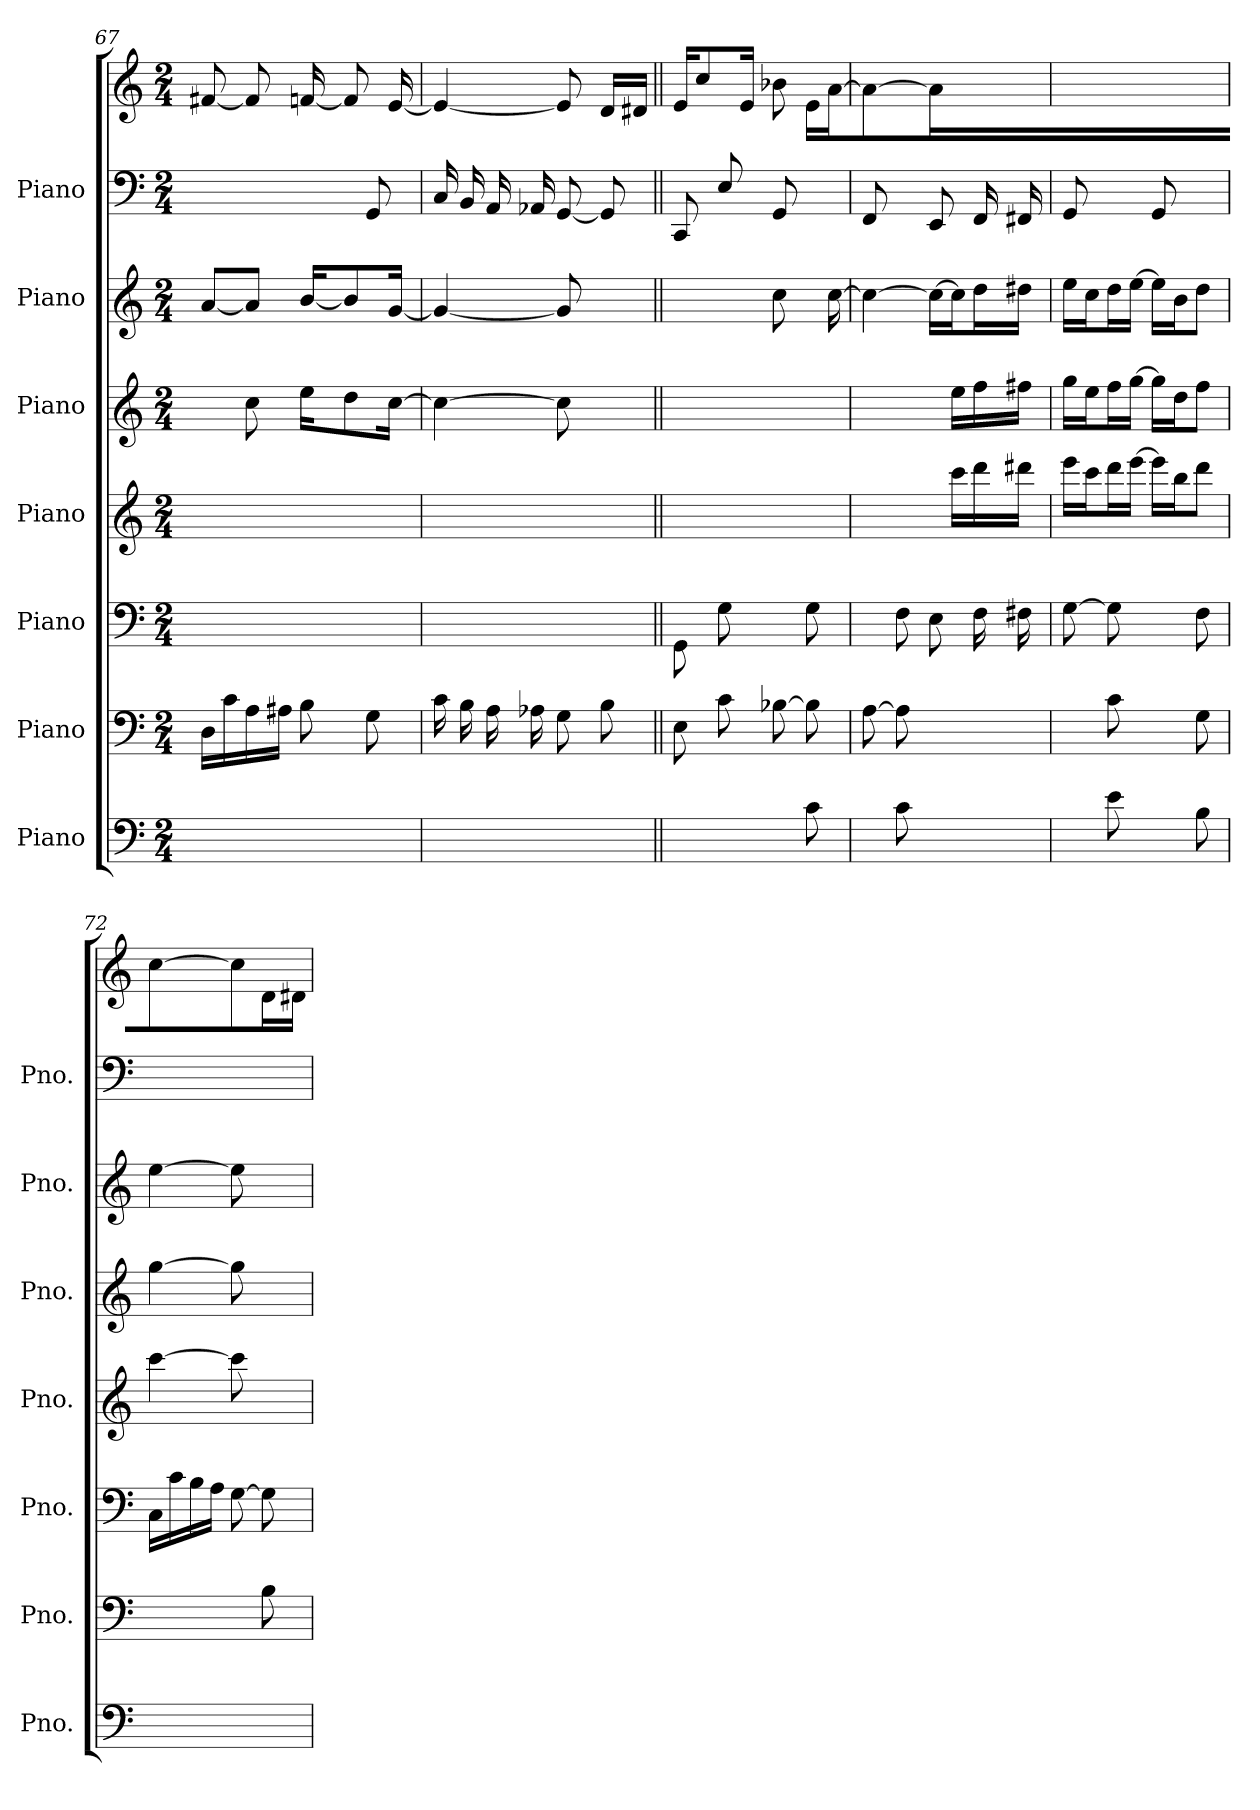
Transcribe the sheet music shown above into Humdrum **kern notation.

**kern	**kern	**kern	**kern	**kern	**kern	**kern	**kern
*part7	*part6	*part5	*part4	*part3	*part2	*part1	*part1
*staff8	*staff7	*staff6	*staff5	*staff4	*staff3	*staff2	*staff1
*I"Piano	*I"Piano	*I"Piano	*I"Piano	*I"Piano	*I"Piano	*I"Piano	*
*I'Pno.	*I'Pno.	*I'Pno.	*I'Pno.	*I'Pno.	*I'Pno.	*I'Pno.	*
*clefF4	*clefF4	*clefF4	*clefG2	*clefG2	*clefG2	*clefF4	*clefG2
*k[]	*k[]	*k[]	*k[]	*k[]	*k[]	*k[]	*k[]
*M2/4	*M2/4	*M2/4	*M2/4	*M2/4	*M2/4	*M2/4	*M2/4
=67	=67	=67	=67	=67	=67	=67	=67
2ryy	16Di\LL	2ryy	2ryy	8ryy	[8aj/L	4.ryy	[8f#XZ/
.	16ci\	.	.	.	.	.	.
.	16Ai\	.	.	8ccV	8aj/J]	.	8f#Z/]
.	16A#Xi\JJ	.	.	.	.	.	.
.	8Bi\L	.	.	16eeV\KL	[16bj/KL	.	[16fnZ/
.	.	.	.	8ddV\	8bj/]	.	8fZ/]
.	8Gi\	.	.	.	.	8GGN/	.
.	.	.	.	[16ccV\Jk	[16gj/Jk	.	[16eZ/
=68	=68	=68	=68	=68	=68	=68	=68
2ryy	16ci\	2ryy	2ryy	4ccV_	4gj_	16CN/	4eZ/_
.	16Bi\	.	.	.	.	16BBN/	.
.	16Ai\	.	.	.	.	16AAN/	.
.	16A-Xi\	.	.	.	.	16AA-XN/	.
.	8Gi\	.	.	8ccV]	8gj]	[8GGN/	8eZ/]
.	8Bi\	.	.	8ryy	8ryy	8GGN/]	16dZ/LL
.	.	.	.	.	.	.	16d#XZ/JJ
!!LO:PB:g=z
=69||	=69||	=69||	=69||	=69||	=69||	=69||	=69||
4.ryy	8Ei\	8GGl\	2ryy	2ryy	4ryy	8CCN/	16eZ/KL
.	.	.	.	.	.	.	8ccZ/
.	8ci\	8Gl\	.	.	.	8EN/	.
.	.	.	.	.	.	.	16eZ/Jk
.	[8B-Xi\	8ryy	.	.	8ccj	8GGN/	8b-XZ
8c!	8B-i\]	8Gl\	.	.	16ryy	8ryy	16eZ/L
.	.	.	.	.	[16ccj	.	[16aZ
=70	=70	=70	=70	=70	=70	=70	=70
8ryy	[8Ai\	8ryy	4ryy	4ryy	4ccj_	8FFN/	4aZ_
8c!	8Ai\]	8Fl\	.	.	.	8ryy	.
4ryy	4ryy	8El\	16ryy	16ryy	16ccj\LL_	8EEN/	16aZ]
.	.	.	16ccc+\LL	16eeV\LL	16ccj\J]	.	8.ryy
.	.	16Fl\	16ddd+\	16ffV\	16ddj\L	16FFN/	.
.	.	16F#Xl\	16ddd#X+\JJ	16ff#XV\JJ	16dd#Xj\JJ	16FF#XN/	.
=71	=71	=71	=71	=71	=71	=71	=71
8ryy	8ryy	[8Gl\	16eee+\LL	16ggV\LL	16eej\LL	8GGN/	2ryy
.	.	.	16ccc+\J	16eeV\J	16ccj\J	.	.
8e!	8ci\	8Gl\]	16ddd+\L	16ffV\L	16ddj\L	8ryy	.
.	.	.	[16eee+\JJ	[16ggV\JJ	[16eej\JJ	.	.
8ryy	8ryy	8ryy	16eee+\LL]	16ggV\LL]	16eej\LL]	8GGN/L	.
.	.	.	16bb+\J	16ddV\J	16bj\J	.	.
8B!	8Gi\	8Fl\	8ddd+\J	8ffV\J	8ddj\J	8ryy	.
=72	=72	=72	=72	=72	=72	=72	=72
2ryy	4.ryy	16Cl\LL	[4ccc+	[4ggV	[4eej	2ryy	[4ccZ
.	.	16cl\	.	.	.	.	.
.	.	16Bl\	.	.	.	.	.
.	.	16Al\JJ	.	.	.	.	.
.	.	[8Gl\L	8ccc+]	8ggV]	8eej]	.	8ccZ]
.	8Bi\	8Gl\]	8ryy	8ryy	8ryy	.	16dZ\L
.	.	.	.	.	.	.	16d#XZ\JJ
=	=	=	=	=	=	=	=
*-	*-	*-	*-	*-	*-	*-	*-
